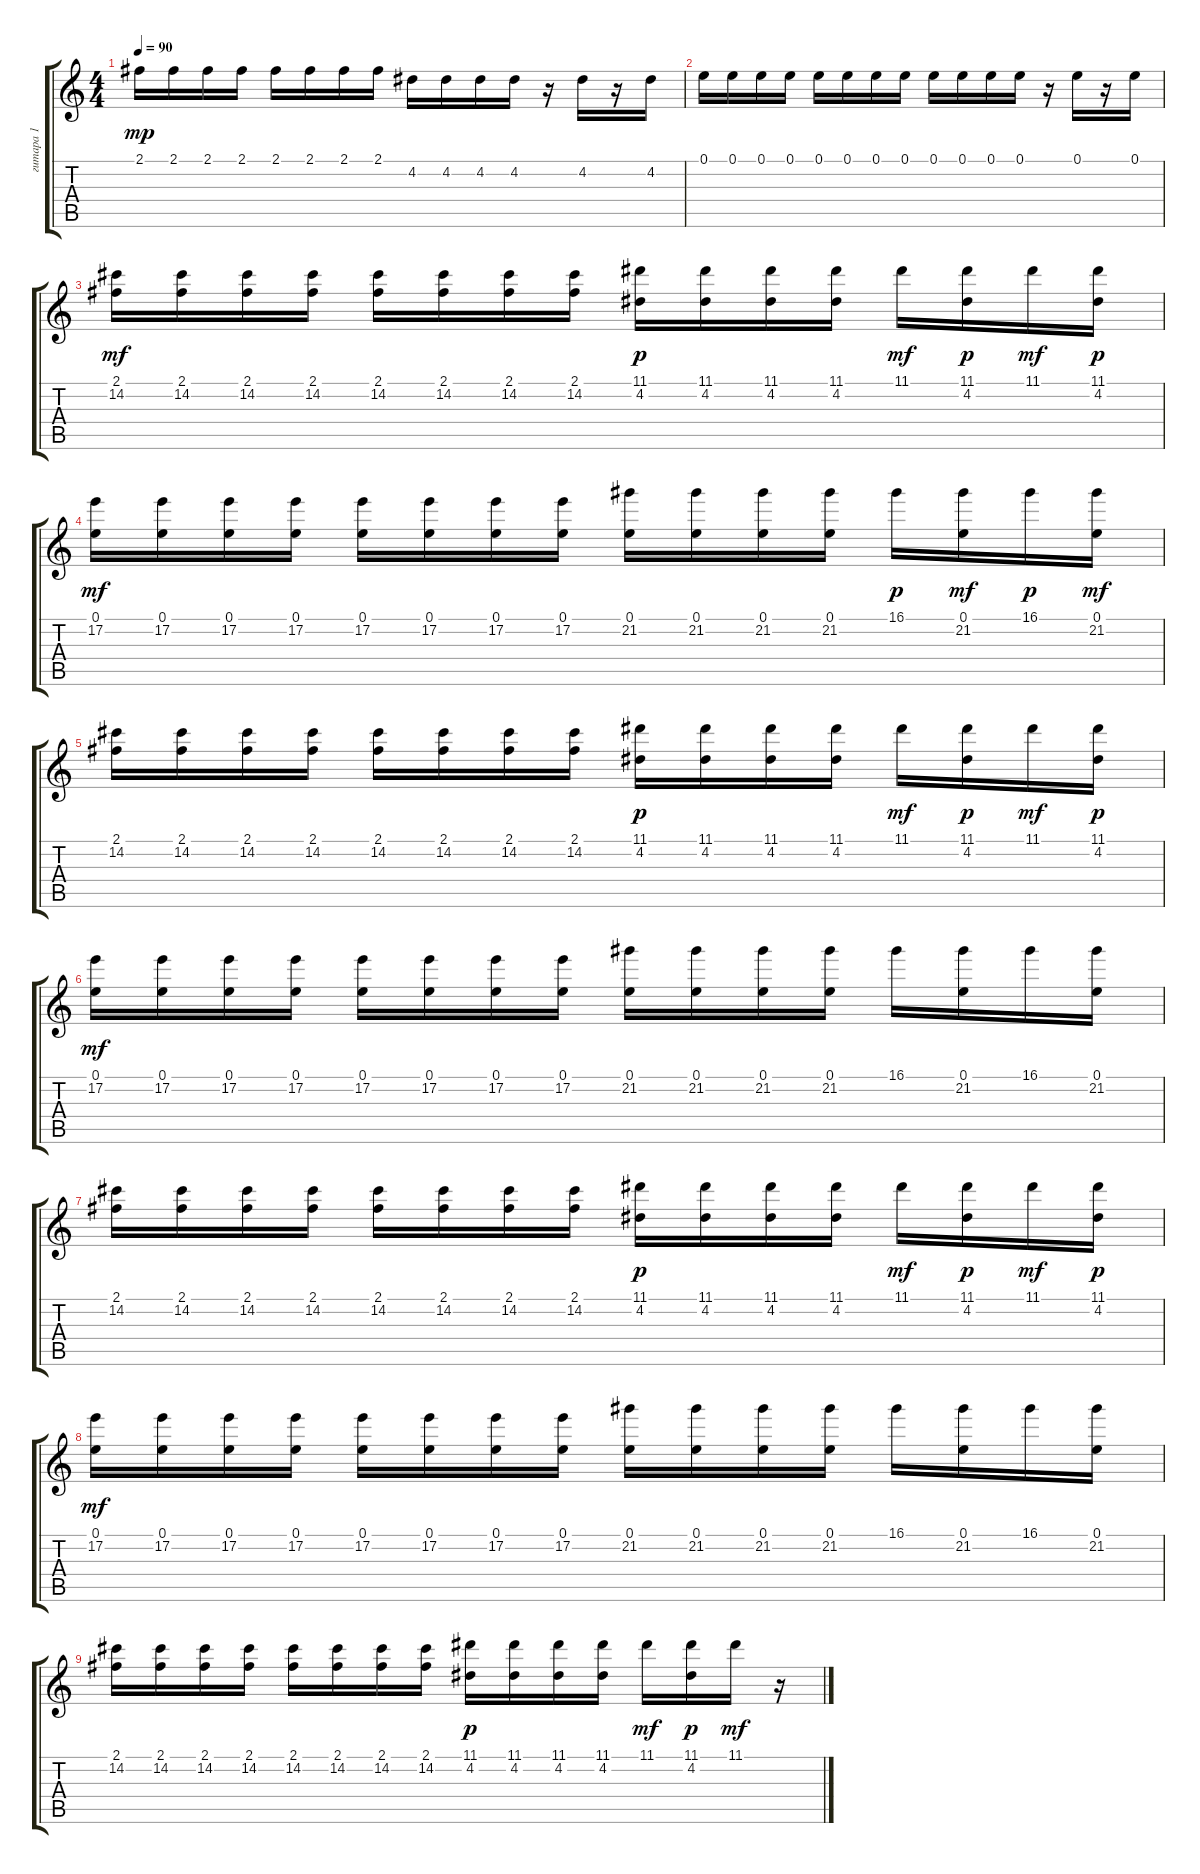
\track ("гитара 1" "гитара 1") {instrument electricbassfinger}
\staff {score tabs}
\tuning (E4 B3 G3 D3 A2 E2) {hide}
\ts (4 4)
\tempo 90
\clef g2
\ks c
2.1.16{dy mp} 2.1.16 2.1.16 2.1.16 2.1.16 2.1.16 2.1.16 2.1.16 4.2.16 4.2.16 4.2.16 4.2.16 r.16 4.2.16 r.16 4.2.16 |
0.1.16 0.1.16 0.1.16 0.1.16 0.1.16 0.1.16 0.1.16 0.1.16 0.1.16 0.1.16 0.1.16 0.1.16 r.16 0.1.16 r.16 0.1.16 |
(2.1 14.2).16{dy mf} (2.1 14.2).16 (2.1 14.2).16 (2.1 14.2).16 (2.1 14.2).16 (2.1 14.2).16 (2.1 14.2).16 (2.1 14.2).16 (11.1 4.2).16{dy p} (11.1 4.2).16 (11.1 4.2).16 (11.1 4.2).16 11.1.16{dy mf} (11.1 4.2).16{dy p} 11.1.16{dy mf} (11.1 4.2).16{dy p} |
(0.1 17.2).16{dy mf} (0.1 17.2).16 (0.1 17.2).16 (0.1 17.2).16 (0.1 17.2).16 (0.1 17.2).16 (0.1 17.2).16 (0.1 17.2).16 (0.1 21.2).16 (0.1 21.2).16 (0.1 21.2).16 (0.1 21.2).16 16.1.16{dy p} (0.1 21.2).16{dy mf} 16.1.16{dy p} (0.1 21.2).16{dy mf} |
(2.1 14.2).16 (2.1 14.2).16 (2.1 14.2).16 (2.1 14.2).16 (2.1 14.2).16 (2.1 14.2).16 (2.1 14.2).16 (2.1 14.2).16 (11.1 4.2).16{dy p} (11.1 4.2).16 (11.1 4.2).16 (11.1 4.2).16 11.1.16{dy mf} (11.1 4.2).16{dy p} 11.1.16{dy mf} (11.1 4.2).16{dy p} |
(0.1 17.2).16{dy mf} (0.1 17.2).16 (0.1 17.2).16 (0.1 17.2).16 (0.1 17.2).16 (0.1 17.2).16 (0.1 17.2).16 (0.1 17.2).16 (0.1 21.2).16 (0.1 21.2).16 (0.1 21.2).16 (0.1 21.2).16 16.1.16 (0.1 21.2).16 16.1.16 (0.1 21.2).16 |
(2.1 14.2).16 (2.1 14.2).16 (2.1 14.2).16 (2.1 14.2).16 (2.1 14.2).16 (2.1 14.2).16 (2.1 14.2).16 (2.1 14.2).16 (11.1 4.2).16{dy p} (11.1 4.2).16 (11.1 4.2).16 (11.1 4.2).16 11.1.16{dy mf} (11.1 4.2).16{dy p} 11.1.16{dy mf} (11.1 4.2).16{dy p} |
(0.1 17.2).16{dy mf} (0.1 17.2).16 (0.1 17.2).16 (0.1 17.2).16 (0.1 17.2).16 (0.1 17.2).16 (0.1 17.2).16 (0.1 17.2).16 (0.1 21.2).16 (0.1 21.2).16 (0.1 21.2).16 (0.1 21.2).16 16.1.16 (0.1 21.2).16 16.1.16 (0.1 21.2).16 |
(2.1 14.2).16 (2.1 14.2).16 (2.1 14.2).16 (2.1 14.2).16 (2.1 14.2).16 (2.1 14.2).16 (2.1 14.2).16 (2.1 14.2).16 (11.1 4.2).16{dy p} (11.1 4.2).16 (11.1 4.2).16 (11.1 4.2).16 11.1.16{dy mf} (11.1 4.2).16{dy p} 11.1.16{dy mf} r.16
